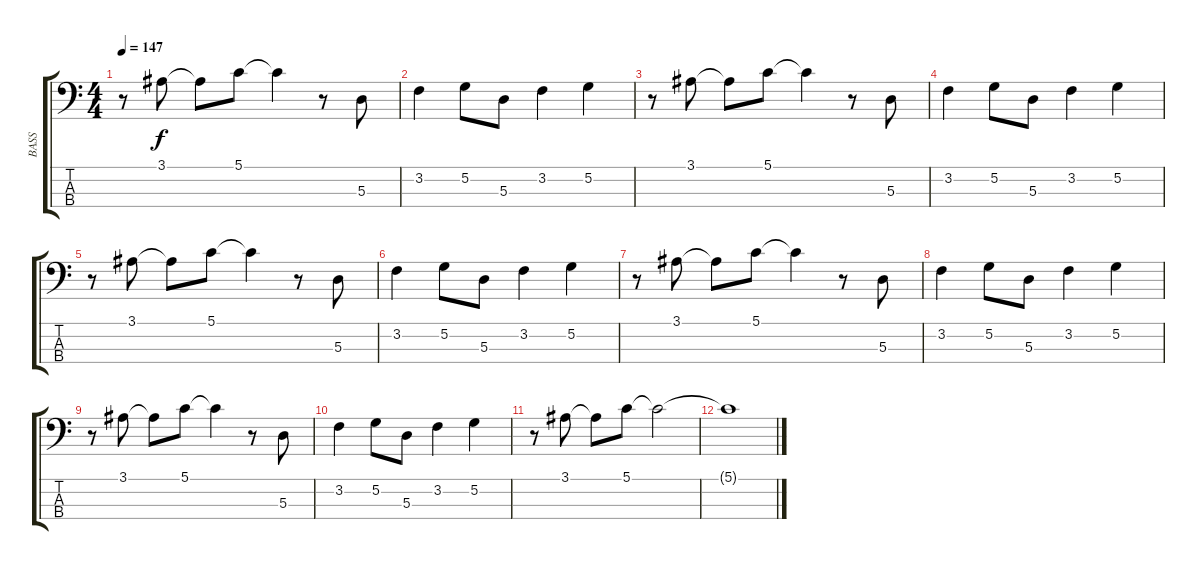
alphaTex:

\track ("BASS" "BASS") {instrument electricbassfinger}
\staff {score tabs}
\tuning (G2 D2 A1 E1) {hide}
\ts (4 4)
\tempo 147
\clef f4
\ks c
r.8{dy f} 3.1.8 3.1{t}.8 5.1.8 5.1{t}.4 r.8 5.3.8 |
3.2.4 5.2.8 5.3.8 3.2.4 5.2.4 |
r.8 3.1.8 3.1{t}.8 5.1.8 5.1{t}.4 r.8 5.3.8 |
3.2.4 5.2.8 5.3.8 3.2.4 5.2.4 |
r.8 3.1.8 3.1{t}.8 5.1.8 5.1{t}.4 r.8 5.3.8 |
3.2.4 5.2.8 5.3.8 3.2.4 5.2.4 |
r.8 3.1.8 3.1{t}.8 5.1.8 5.1{t}.4 r.8 5.3.8 |
3.2.4 5.2.8 5.3.8 3.2.4 5.2.4 |
r.8 3.1.8 3.1{t}.8 5.1.8 5.1{t}.4 r.8 5.3.8 |
3.2.4 5.2.8 5.3.8 3.2.4 5.2.4 |
r.8 3.1.8 3.1{t}.8 5.1.8 5.1{t}.2 |
5.1{t}.1
